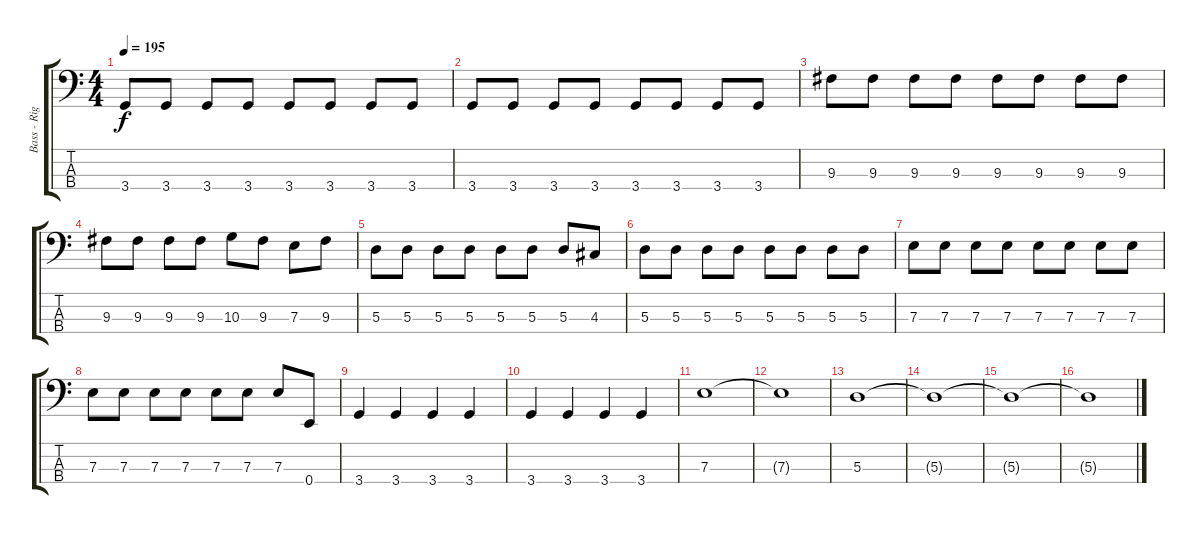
\track ("Bass - Rigo" "Bass - Rig") {instrument electricbasspick}
\staff {score tabs}
\tuning (G2 D2 A1 E1) {hide}
\ts (4 4)
\tempo 195
\clef f4
\ks c
3.4.8{dy f} 3.4.8 3.4.8 3.4.8 3.4.8 3.4.8 3.4.8 3.4.8 |
3.4.8 3.4.8 3.4.8 3.4.8 3.4.8 3.4.8 3.4.8 3.4.8 |
9.3.8 9.3.8 9.3.8 9.3.8 9.3.8 9.3.8 9.3.8 9.3.8 |
9.3.8 9.3.8 9.3.8 9.3.8 10.3.8 9.3.8 7.3.8 9.3.8 |
5.3.8 5.3.8 5.3.8 5.3.8 5.3.8 5.3.8 5.3.8 4.3.8 |
5.3.8 5.3.8 5.3.8 5.3.8 5.3.8 5.3.8 5.3.8 5.3.8 |
7.3.8 7.3.8 7.3.8 7.3.8 7.3.8 7.3.8 7.3.8 7.3.8 |
7.3.8 7.3.8 7.3.8 7.3.8 7.3.8 7.3.8 7.3.8 0.4.8 |
3.4.4 3.4.4 3.4.4 3.4.4 |
3.4.4 3.4.4 3.4.4 3.4.4 |
7.3.1 |
7.3{t}.1 |
5.3.1 |
5.3{t}.1 |
5.3{t}.1 |
5.3{t}.1
